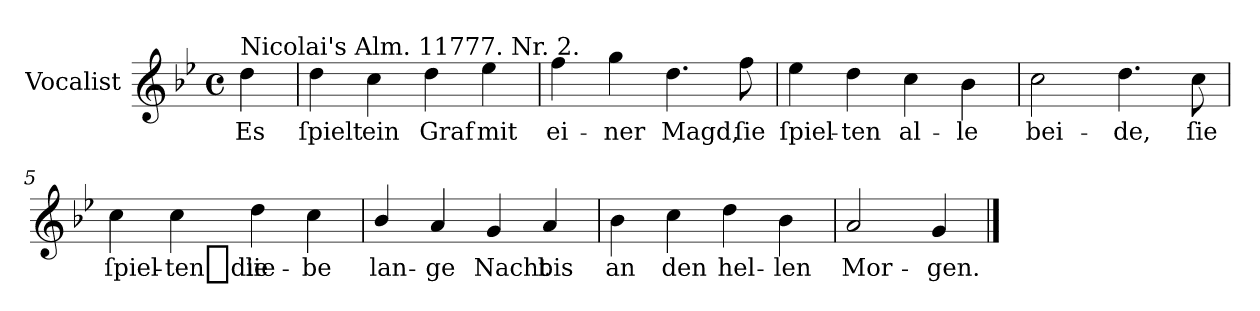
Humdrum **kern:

**kern	**text
*part1	*part1
*staff1	*staff1
*I"Vocalist	*
*k[b-e-]	*
*g:	*
*M4/4	*
*met(c)	*
=	=
!LO:TX:a:t=Nicolai's Alm. 11777. Nr. 2.	!
4dd	Es
=1	=1
4dd	ſpielt
4cc	ein
4dd	Graf
4ee-	mit
=2	=2
4ff	ei-
4gg	-ner
4.dd	Magd,
8ff	ſie
=3	=3
4ee-	ſpiel-
4dd	-ten
4cc	al-
4b-	-le
=4	=4
2cc	bei-
4.dd	-de,
8cc	ſie
=5	=5
4cc	ſpiel-
4cc	-ten_die
4dd	lie-
4cc	-be
=6	=6
4b-/	lan-
4a	-ge
4g	Nacht
4a	bis
=7	=7
4b-	an
4cc	den
4dd	hel-
4b-	-len
=8	=8
2a	Mor-
4g	-gen.
==	==
*-	*-
